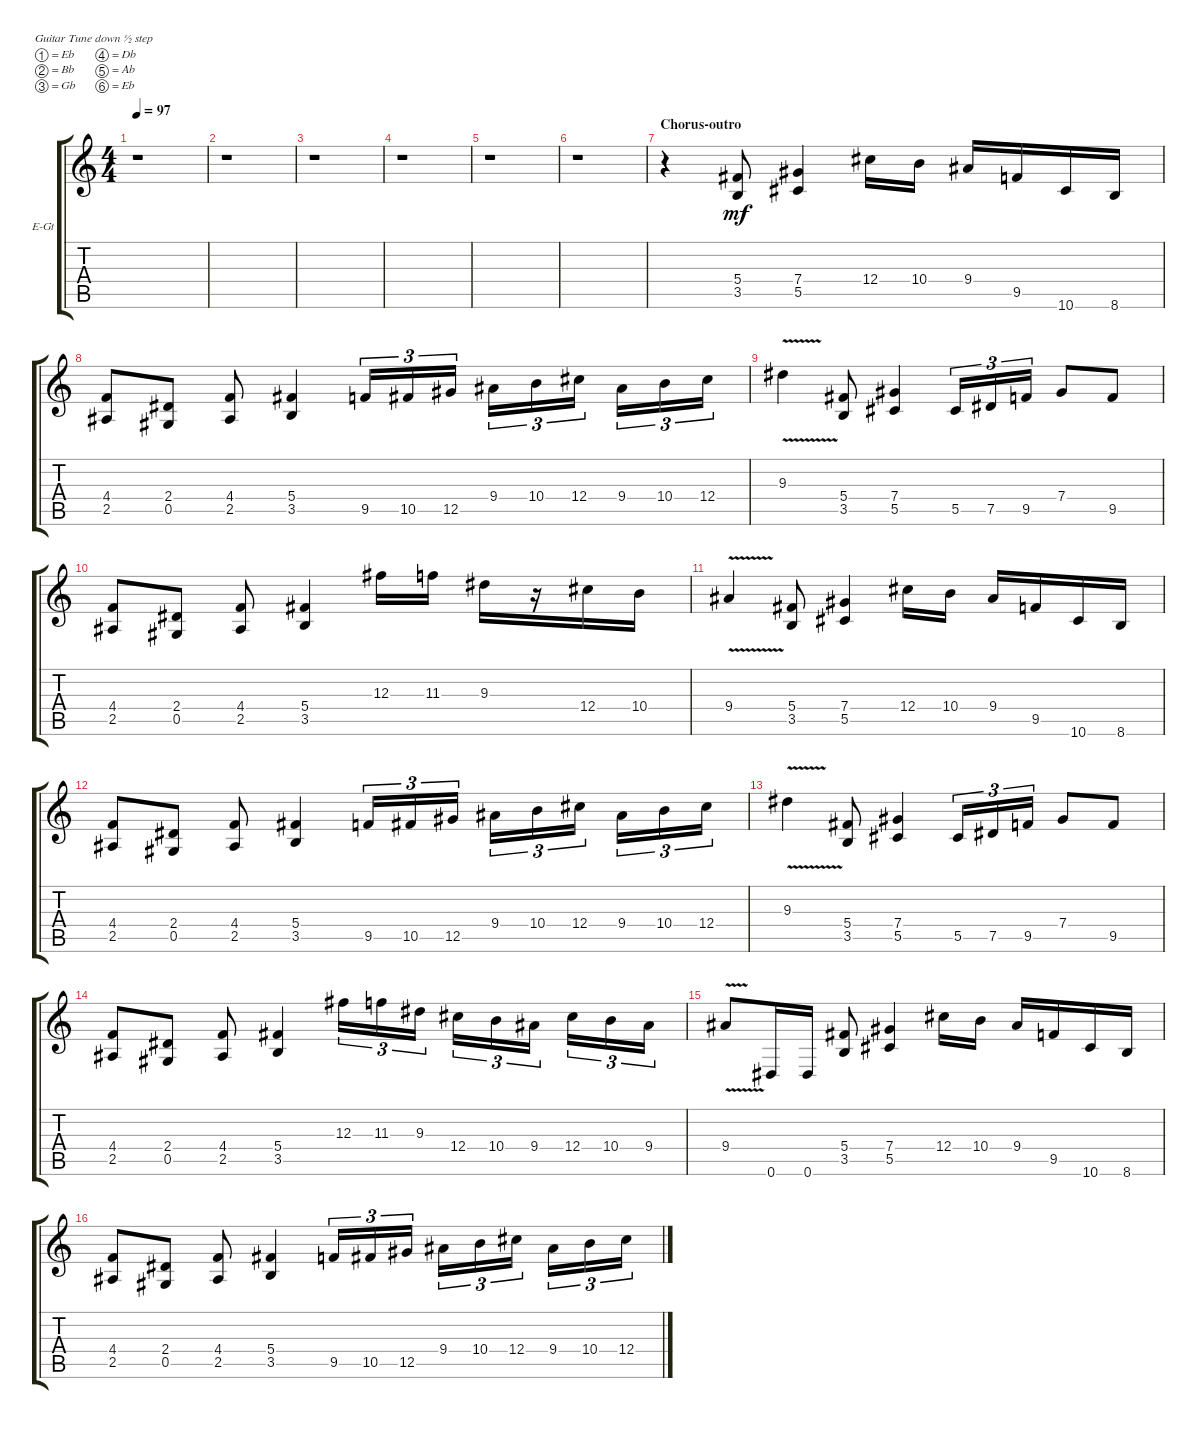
\bracketExtendMode groupsimilarinstruments
\firstSystemTrackNameOrientation horizontal
\otherSystemsTrackNameOrientation horizontal
\track ("Bruce Bouillet" "E-Gt") {instrument distortionguitar}
\staff {score tabs}
\tuning (Eb4 Bb3 Gb3 Db3 Ab2 Eb2)
\ts (4 4)
\tempo 97
\clef g2
\ks c
r.1{dy mf} |
r.1 |
r.1 |
r.1 |
r.1 |
r.1 |
\section ("" "Chorus-outro")
r.4 (5.4 3.5).8 (7.4 5.5).4 12.4.16 10.4.16 9.4.16 9.5.16 10.6.16 8.6.16 |
(4.4 2.5).8 (2.4 0.5).8 (4.4 2.5).8 (5.4 3.5).4 9.5.16{tu (3 2)} 10.5.16{tu (3 2)} 12.5.16{tu (3 2)} 9.4.16{tu (3 2)} 10.4.16{tu (3 2)} 12.4.16{tu (3 2)} 9.4.16{tu (3 2)} 10.4.16{tu (3 2)} 12.4.16{tu (3 2)} |
9.3{v}.4 (5.4 3.5).8 (7.4 5.5).4 5.5.16{tu (3 2)} 7.5.16{tu (3 2)} 9.5.16{tu (3 2)} 7.4.8 9.5.8 |
(4.4 2.5).8 (2.4 0.5).8 (4.4 2.5).8 (5.4 3.5).4 12.3.16 11.3.16 9.3.16 r.16 12.4.16 10.4.16 |
9.4{v}.4 (5.4 3.5).8 (7.4 5.5).4 12.4.16 10.4.16 9.4.16 9.5.16 10.6.16 8.6.16 |
(4.4 2.5).8 (2.4 0.5).8 (4.4 2.5).8 (5.4 3.5).4 9.5.16{tu (3 2)} 10.5.16{tu (3 2)} 12.5.16{tu (3 2)} 9.4.16{tu (3 2)} 10.4.16{tu (3 2)} 12.4.16{tu (3 2)} 9.4.16{tu (3 2)} 10.4.16{tu (3 2)} 12.4.16{tu (3 2)} |
9.3{v}.4 (5.4 3.5).8 (7.4 5.5).4 5.5.16{tu (3 2)} 7.5.16{tu (3 2)} 9.5.16{tu (3 2)} 7.4.8 9.5.8 |
(4.4 2.5).8 (2.4 0.5).8 (4.4 2.5).8 (5.4 3.5).4 12.3.16{tu (3 2)} 11.3.16{tu (3 2)} 9.3.16{tu (3 2)} 12.4.16{tu (3 2)} 10.4.16{tu (3 2)} 9.4.16{tu (3 2)} 12.4.16{tu (3 2)} 10.4.16{tu (3 2)} 9.4.16{tu (3 2)} |
9.4{v}.8 0.6.16 0.6.16 (5.4 3.5).8 (7.4 5.5).4 12.4.16 10.4.16 9.4.16 9.5.16 10.6.16 8.6.16 |
(4.4 2.5).8 (2.4 0.5).8 (4.4 2.5).8 (5.4 3.5).4 9.5.16{tu (3 2)} 10.5.16{tu (3 2)} 12.5.16{tu (3 2)} 9.4.16{tu (3 2)} 10.4.16{tu (3 2)} 12.4.16{tu (3 2)} 9.4.16{tu (3 2)} 10.4.16{tu (3 2)} 12.4.16{tu (3 2)}
